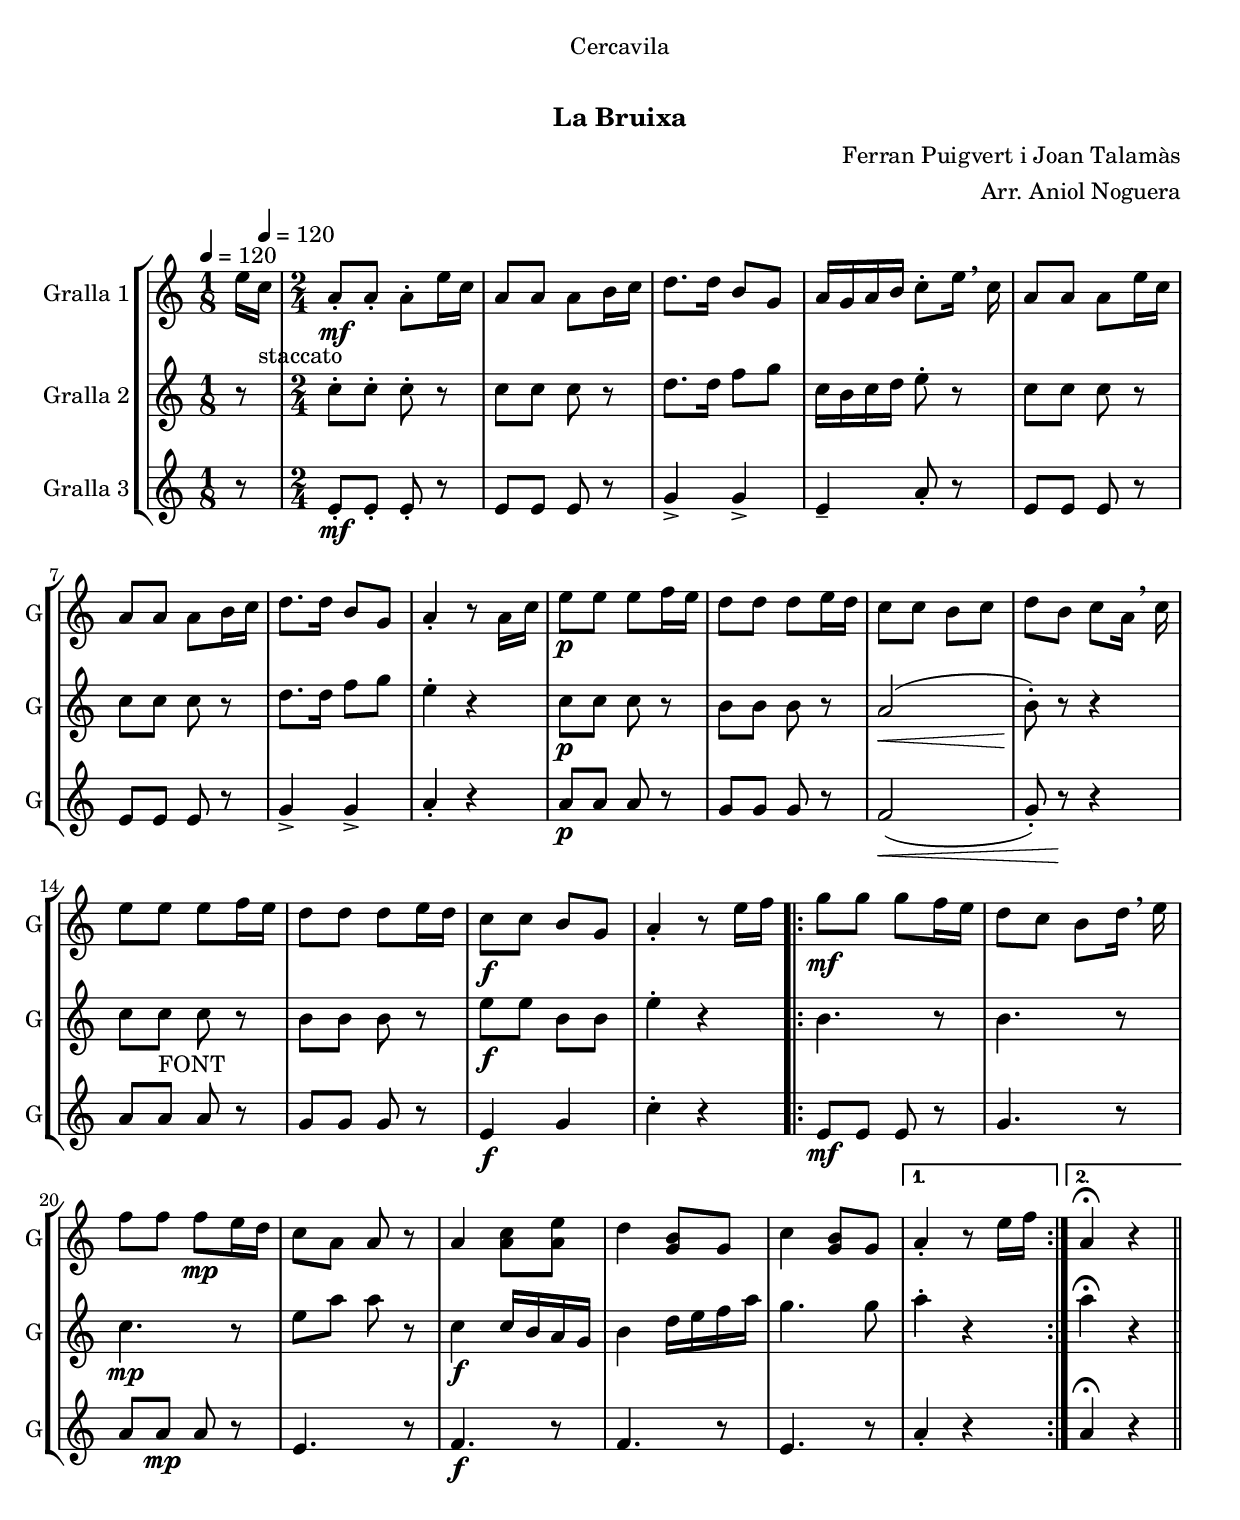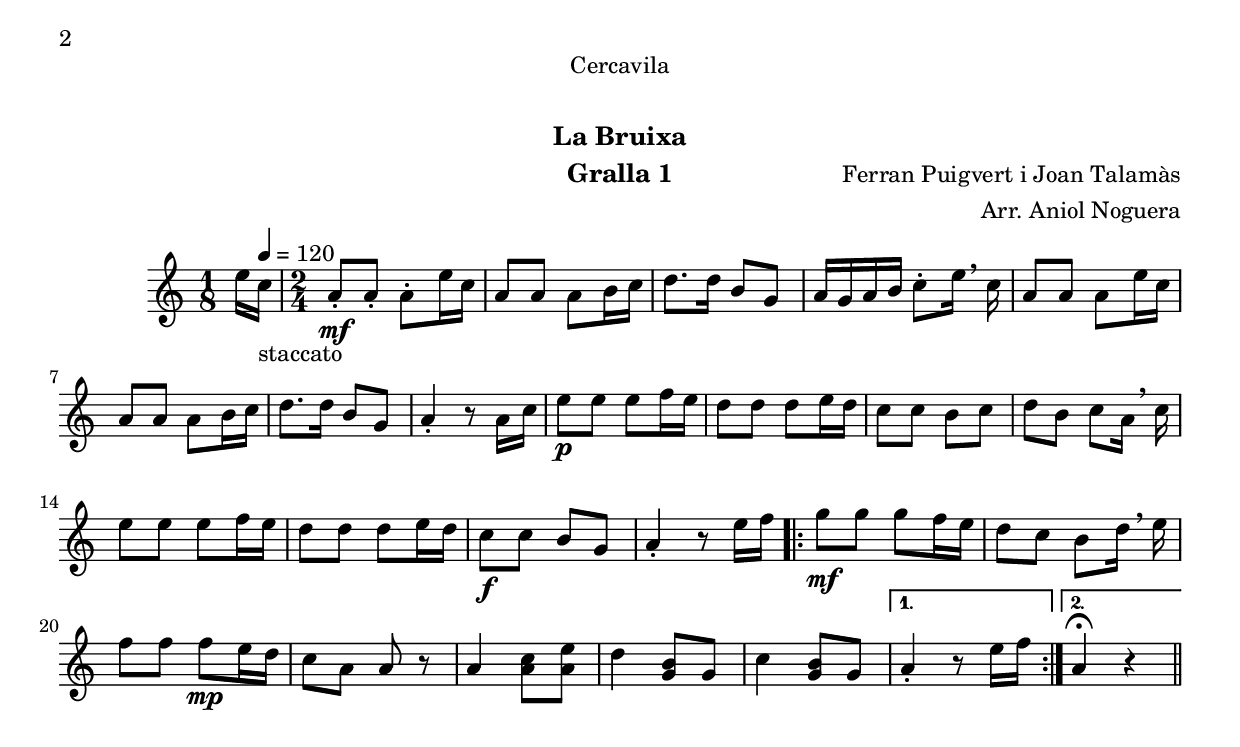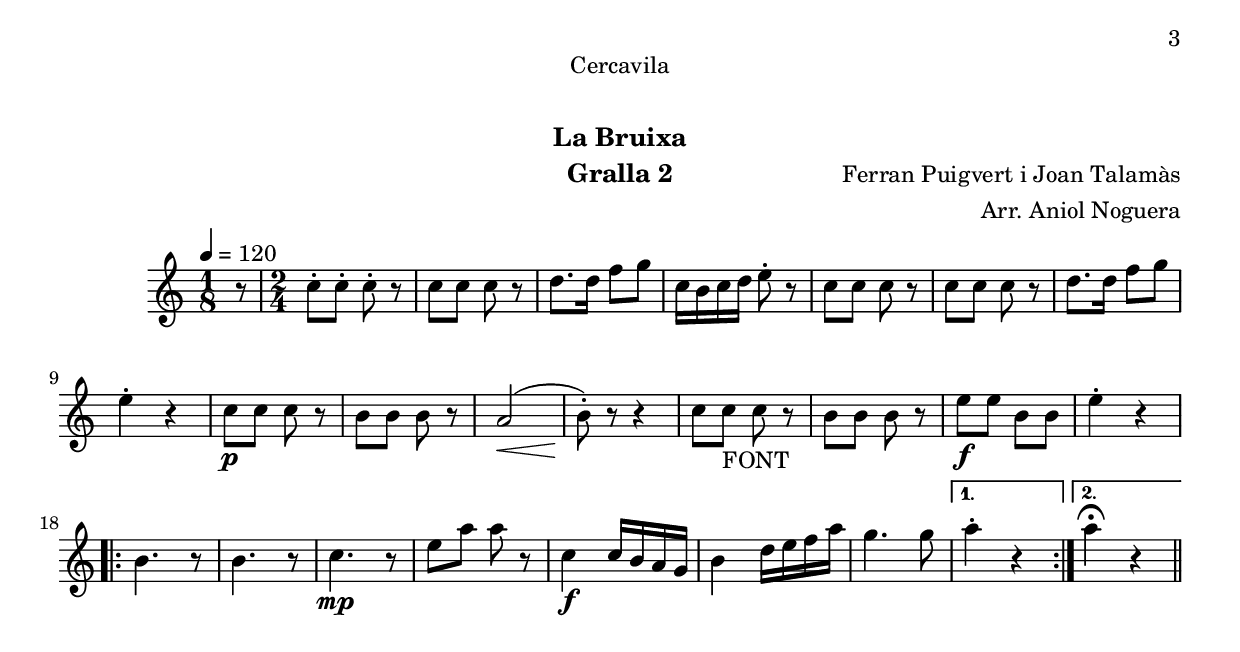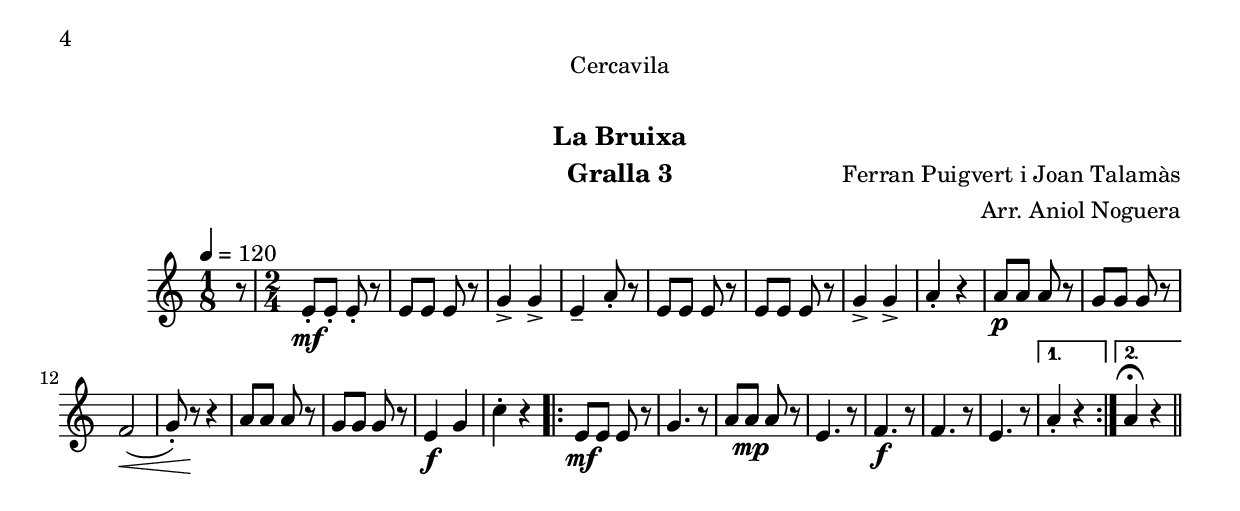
\version "2.22.1"

\header {
  dedication="Cercavila"
  title="   "
  subtitle="La Bruixa"
  subsubtitle=""
  poet=""
  meter=""
  piece=""
  composer="Ferran Puigvert i Joan Talamàs"
  arranger="Arr. Aniol Noguera"
  opus=""
  instrument=""
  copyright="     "
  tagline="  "
}

liniaroAa =
\relative e''
{
  \clef treble
  \key c \major
  \time 1/8
  e16 \tempo 4 = 120 c _"staccato"  |
  \time 2/4   a8 -. \mf a-. a-. e'16 c  |
  a8 a a b16 c  |
  d8. d16 b8 g  |
  %05
  a16 g a b c8-. e16 \breathe c  |
  a8 a a e'16 c  |
  a8 a a b16 c  |
  d8. d16 b8 g  |
  a4-. r8 a16 c  |
  %10
  e8 \p e e f16 e  |
  d8 d d e16 d  |
  c8 c b c  |
  d8 b c a16 \breathe c  |
  e8 e  e f16 e  |
  %15
  d8 d d e16 d  |
  c8 \f c b g  |
  a4-. r8 e'16 f  |
  \repeat volta 2 { g8 \mf g g f16 e  |
  d8 c b d16 \breathe e  |
  %20
  f8 f f \mp e16 d  |
  c8 a a r  |
  a4 <a c>8 <a e'>  |
  d4 <g, b>8 g  |
  c4 <g b>8 g }
  %25
  \alternative { { a4-. r8 e'16 f }
  { a,4\fermata r4 } } \bar "||" % kompletite
}

liniaroAb =
\relative c''
{
  \tempo 4 = 120
  \clef treble
  \key c \major
  \time 1/8
  r8  |
  \time 2/4   c8-. c-. c-. r  |
  c8 c c r  |
  d8. d16 f8 g  |
  %05
  c,16 b c d e8-. r  |
  c8 c c r  |
  c8 c c r  |
  d8. d16 f8 g  |
  e4-. r  |
  %10
  c8 \p c c r  |
  b8 b b r  |
  a2 \< (  |
  b8-. ) \! r r4  |
  c8 c _"FONT" c r  |
  %15
  b8 b b r  |
  e8 \f e b b  |
  e4-. r  |
  \repeat volta 2 { b4. r8  |
  b4. r8  |
  %20
  c4. \mp r8  |
  e8 a a r  |
  c,4 \f \f c16 b a g  |
  b4 d16 e f a  |
  g4. g8 }
  %25
  \alternative { { a4-. r }
  { a4\fermata r4 } } \bar "||" % kompletite
}

liniaroAc =
\relative e'
{
  \tempo 4 = 120
  \clef treble
  \key c \major
  \time 1/8
  r8  |
  \time 2/4   e8-. \mf \mf e-. e-. r  |
  e8 e e r  |
  g4-> g->  |
  %05
  e4-- a8-. r  |
  e8 e e r  |
  e8 e e r  |
  g4-> g->  |
  a4-. r  |
  %10
  a8 \p a a r  |
  g8 g g r  |
  f2 \< (  |
  g8-. ) r \! r4  |
  a8 a  a r  |
  %15
  g8 g g r  |
  e4 \f g  |
  c4-. r  |
  \repeat volta 2 { e,8 \mf \mf e e r  |
  g4. r8  |
  %20
  a8 a \mp a r  |
  e4. r8  |
  f4. \f r8  |
  f4. r8  |
  e4. r8 }
  %25
  \alternative { { a4-. r }
  { a4\fermata r4 } } \bar "||" % kompletite
}

\bookpart {
  \score {
    \new StaffGroup {
      \override Score.RehearsalMark #'self-alignment-X = #LEFT
      <<
        \new Staff \with {instrumentName = #"Gralla 1" shortInstrumentName = #"G"} \liniaroAa
        \new Staff \with {instrumentName = #"Gralla 2" shortInstrumentName = #"G"} \liniaroAb
        \new Staff \with {instrumentName = #"Gralla 3" shortInstrumentName = #"G"} \liniaroAc
      >>
    }
    \layout {}
  }
  \score { \unfoldRepeats
    \new StaffGroup {
      \override Score.RehearsalMark #'self-alignment-X = #LEFT
      <<
        \new Staff \with {instrumentName = #"Gralla 1" shortInstrumentName = #"G"} \liniaroAa
        \new Staff \with {instrumentName = #"Gralla 2" shortInstrumentName = #"G"} \liniaroAb
        \new Staff \with {instrumentName = #"Gralla 3" shortInstrumentName = #"G"} \liniaroAc
      >>
    }
    \midi {
      \set Staff.midiInstrument = "oboe"
      \set DrumStaff.midiInstrument = "drums"
    }
  }
}

\bookpart {
  \header {instrument="Gralla 1"}
  \score {
    \new StaffGroup {
      \override Score.RehearsalMark #'self-alignment-X = #LEFT
      <<
        \new Staff \liniaroAa
      >>
    }
    \layout {}
  }
  \score { \unfoldRepeats
    \new StaffGroup {
      \override Score.RehearsalMark #'self-alignment-X = #LEFT
      <<
        \new Staff \liniaroAa
      >>
    }
    \midi {
      \set Staff.midiInstrument = "oboe"
      \set DrumStaff.midiInstrument = "drums"
    }
  }
}

\bookpart {
  \header {instrument="Gralla 2"}
  \score {
    \new StaffGroup {
      \override Score.RehearsalMark #'self-alignment-X = #LEFT
      <<
        \new Staff \liniaroAb
      >>
    }
    \layout {}
  }
  \score { \unfoldRepeats
    \new StaffGroup {
      \override Score.RehearsalMark #'self-alignment-X = #LEFT
      <<
        \new Staff \liniaroAb
      >>
    }
    \midi {
      \set Staff.midiInstrument = "oboe"
      \set DrumStaff.midiInstrument = "drums"
    }
  }
}

\bookpart {
  \header {instrument="Gralla 3"}
  \score {
    \new StaffGroup {
      \override Score.RehearsalMark #'self-alignment-X = #LEFT
      <<
        \new Staff \liniaroAc
      >>
    }
    \layout {}
  }
  \score { \unfoldRepeats
    \new StaffGroup {
      \override Score.RehearsalMark #'self-alignment-X = #LEFT
      <<
        \new Staff \liniaroAc
      >>
    }
    \midi {
      \set Staff.midiInstrument = "oboe"
      \set DrumStaff.midiInstrument = "drums"
    }
  }
}

